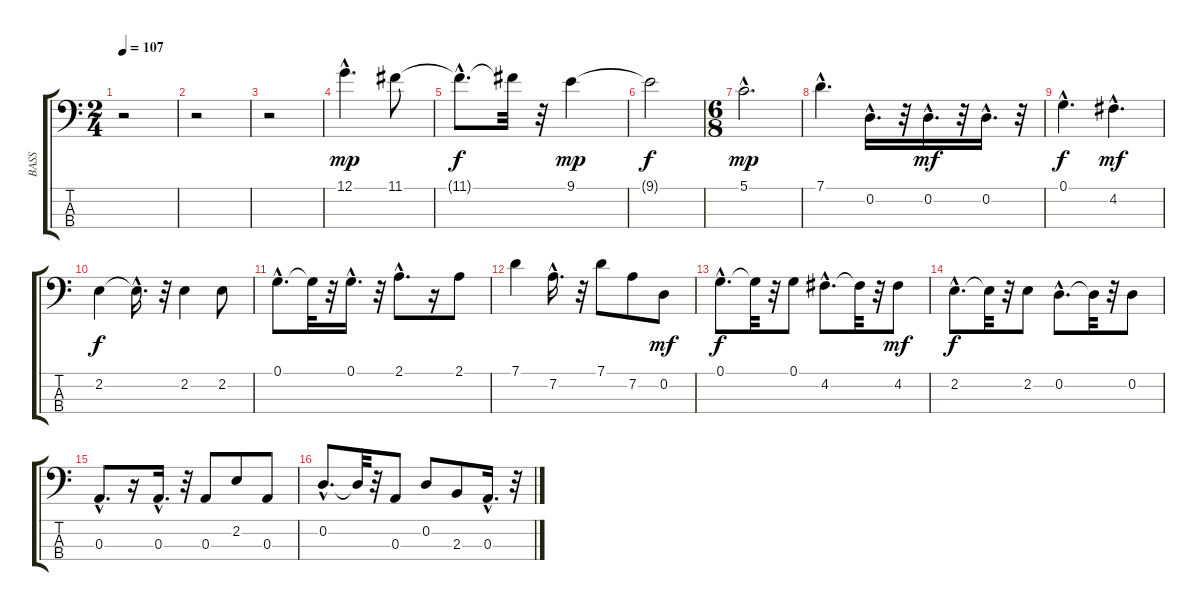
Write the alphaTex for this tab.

\track ("BASS" "BASS") {instrument fretlessbass}
\staff {score tabs}
\tuning (G2 D2 A1 E1) {hide}
\ts (2 4)
\tempo 107
\clef f4
\ks c
r.2{dy mp instrument fretlessbass} |
r.2 |
r.2 |
12.1{hac}.4{d} 11.1.8 |
11.1{hac t}.8{d dy f} 11.1{t}.32 r.32 9.1.4{dy mp} |
9.1{t}.2{dy f} |
\ts (6 8)
5.1{hac}.2{d dy mp} |
7.1{hac}.4{d} 0.2{hac}.16{d} r.32 0.2{hac}.16{d dy mf} r.32 0.2{hac}.16{d} r.32 |
0.1{hac}.4{d dy f} 4.2{hac}.4{d dy mf} |
2.2.4{dy f} 2.2{hac t}.16{d} r.32 2.2.4 2.2.8 |
0.1{hac}.8{d} 0.1{t}.32 r.32 0.1{hac}.16{d} r.32 2.1{hac}.8{d} r.16 2.1.8 |
7.1.4 7.2{hac}.16{d} r.32 7.1.8 7.2.8 0.2.8{dy mf} |
0.1{hac}.8{d dy f} 0.1{t}.32 r.32 0.1.8 4.2{hac}.8{d} 4.2{t}.32 r.32 4.2.8{dy mf} |
2.2{hac}.8{d dy f} 2.2{t}.32 r.32 2.2.8 0.2{hac}.8{d} 0.2{t}.32 r.32 0.2.8 |
0.3{hac}.8{d} r.16 0.3{hac}.16{d} r.32 0.3.8 2.2.8 0.3.8 |
0.2{hac}.8{d} 0.2{t}.32 r.32 0.3.8 0.2.8 2.3.8 0.3{hac}.16{d} r.32
